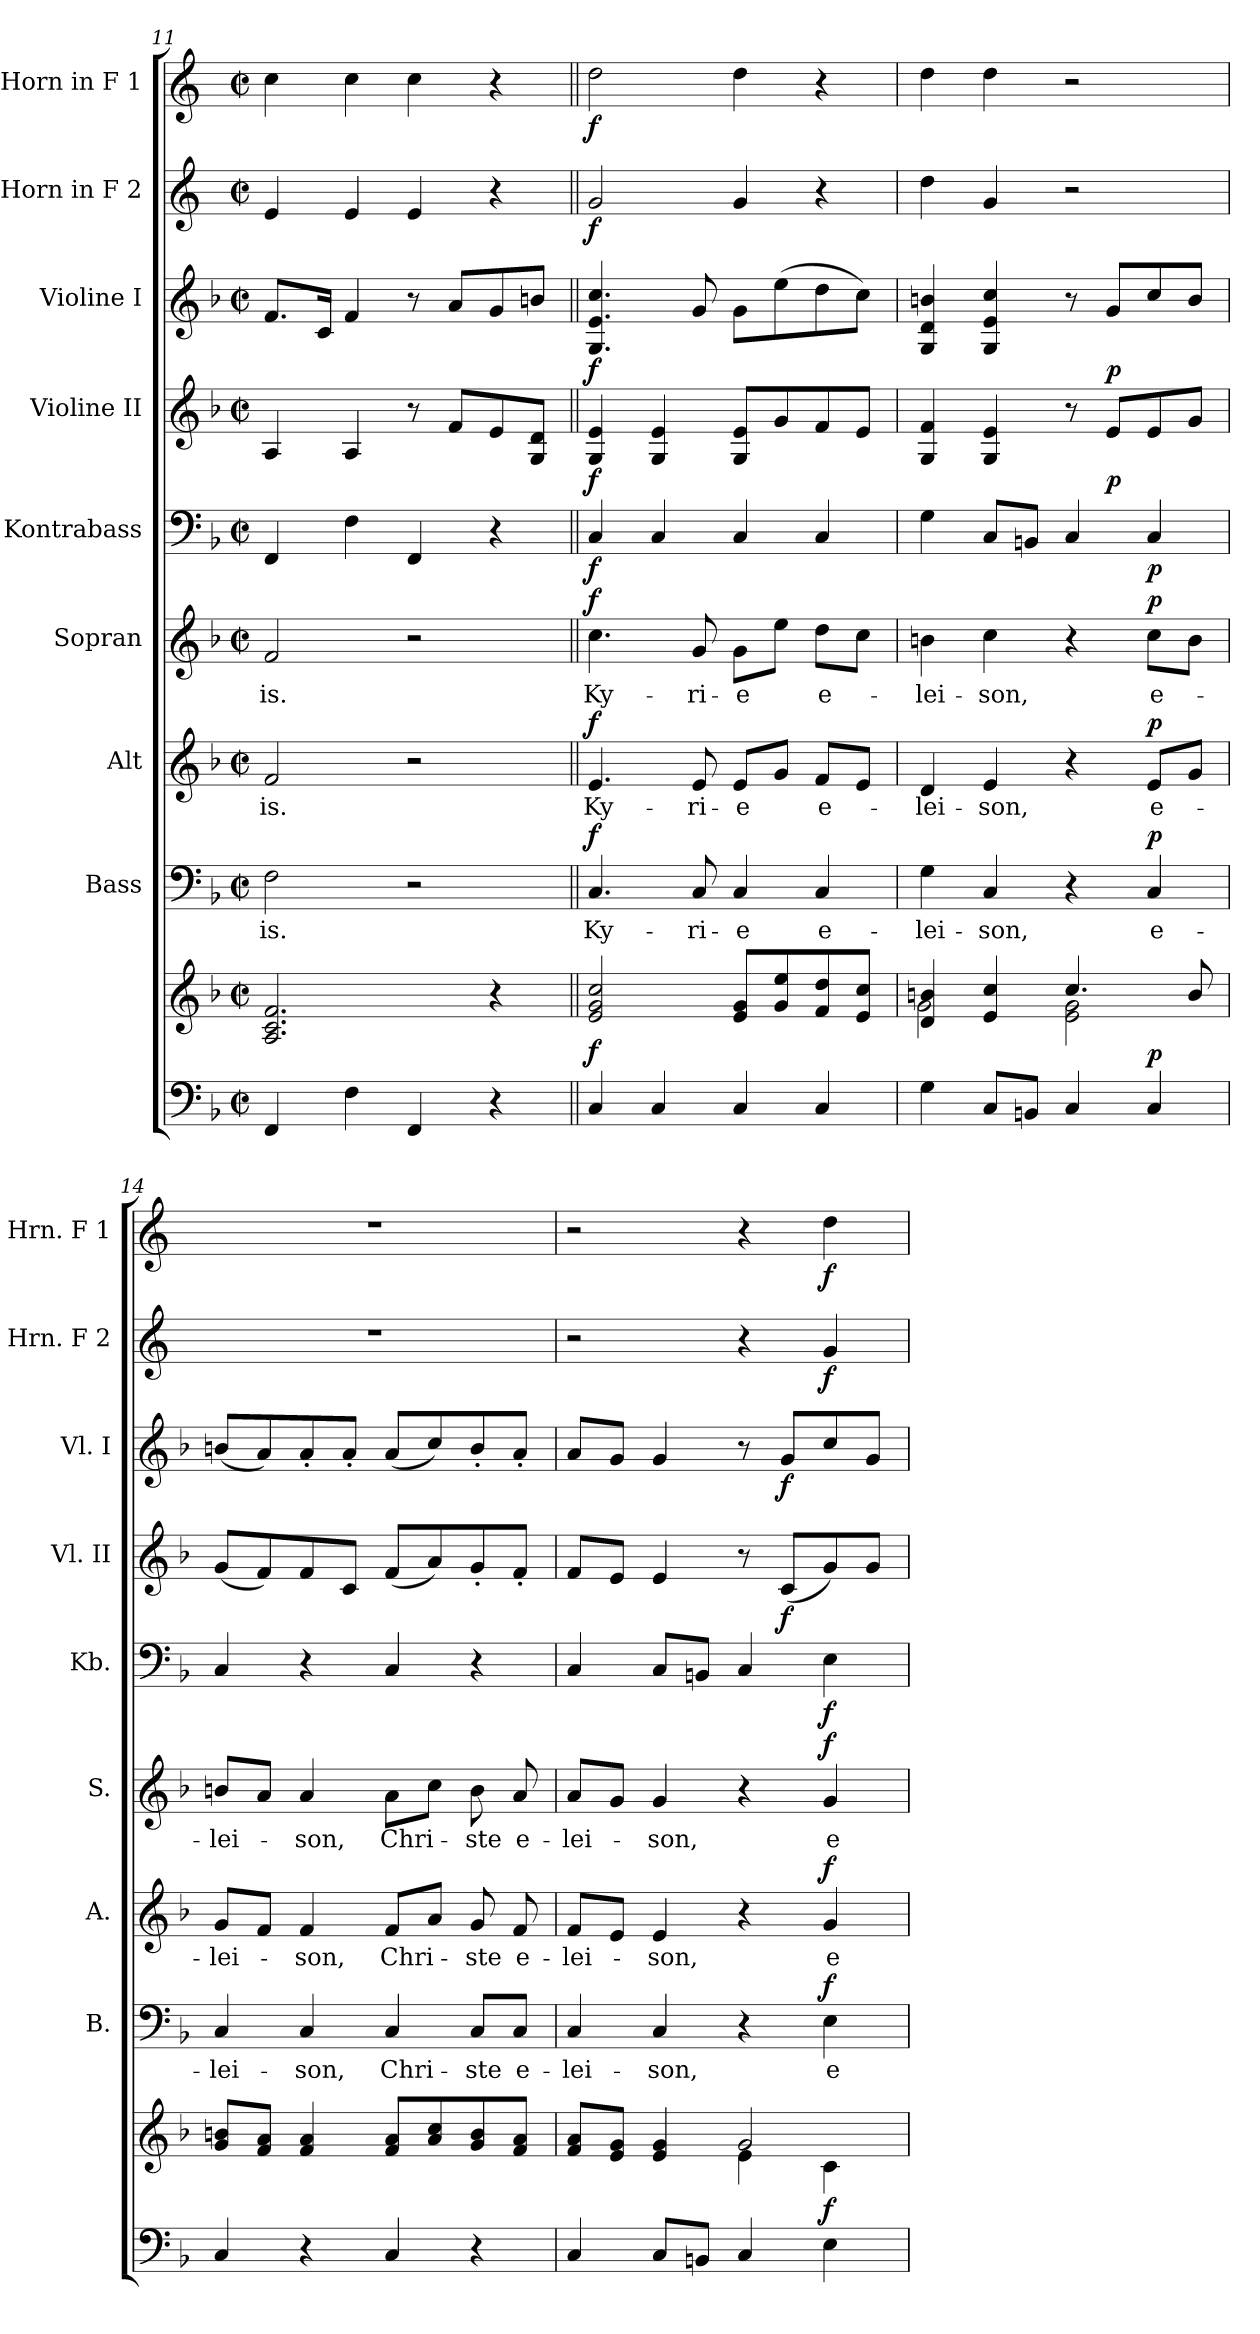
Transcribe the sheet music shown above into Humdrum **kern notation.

**kern	**kern	**dynam	**kern	**text	**dynam	**kern	**text	**dynam	**kern	**text	**dynam	**kern	**dynam	**kern	**dynam	**kern	**dynam	**kern	**dynam	**kern	**dynam
*part9	*part9	*part9	*part8	*part8	*part8	*part7	*part7	*part7	*part6	*part6	*part6	*part5	*part5	*part4	*part4	*part3	*part3	*part2	*part2	*part1	*part1
*staff10	*staff9	*staff9/10	*staff8	*staff8	*staff8	*staff7	*staff7	*staff7	*staff6	*staff6	*staff6	*staff5	*staff5	*staff4	*staff4	*staff3	*staff3	*staff2	*staff2	*staff1	*staff1
*	*	*	*I"Bass	*	*	*I"Alt	*	*	*I"Sopran	*	*	*I"Kontrabass	*	*I"Violine II	*	*I"Violine I	*	*I"Horn in F 2	*	*I"Horn in F 1	*
*	*	*	*I'B.	*	*	*I'A.	*	*	*I'S.	*	*	*I'Kb.	*	*I'Vl. II	*	*I'Vl. I	*	*I'Hrn. F 2	*	*I'Hrn. F 1	*
*clefF4	*clefG2	*	*clefF4	*	*	*clefG2	*	*	*clefG2	*	*	*clefF4	*	*clefG2	*	*clefG2	*	*clefG2	*	*clefG2	*
*	*	*	*	*	*	*	*	*	*	*	*	*ITrd7c12	*	*	*	*	*	*ITrd4c7	*	*ITrd4c7	*
*k[b-]	*k[b-]	*	*k[b-]	*	*	*k[b-]	*	*	*k[b-]	*	*	*k[b-]	*	*k[b-]	*	*k[b-]	*	*k[b-]	*	*k[b-]	*
*F:	*F:	*	*F:	*	*	*F:	*	*	*F:	*	*	*F:	*	*F:	*	*F:	*	*F:	*	*F:	*
*M2/2	*M2/2	*	*M2/2	*	*	*M2/2	*	*	*M2/2	*	*	*M2/2	*	*M2/2	*	*M2/2	*	*M2/2	*	*M2/2	*
*met(c|)	*met(c|)	*	*met(c|)	*	*	*met(c|)	*	*	*met(c|)	*	*	*met(c|)	*	*met(c|)	*	*met(c|)	*	*met(c|)	*	*met(c|)	*
=11	=11	=11	=11	=11	=11	=11	=11	=11	=11	=11	=11	=11	=11	=11	=11	=11	=11	=11	=11	=11	=11
!	!	!	!	!LO:LY:b	!	!	!LO:LY:b	!	!	!LO:LY:b	!	!	!	!	!	!	!	!	!	!	!
4FF/	2.A/ 2.c/ 2.f/	.	2F\	-is.	.	2f/	-is.	.	2f/	-is.	.	4FFF/	.	4A/	.	8.f/L	.	4A/	.	4f\	.
.	.	.	.	.	.	.	.	.	.	.	.	.	.	.	.	16c/Jk	.	.	.	.	.
4F\	.	.	.	.	.	.	.	.	.	.	.	4FF\	.	4A/	.	4f/	.	4A/	.	4f\	.
4FF/	.	.	2r	.	.	2r	.	.	2r	.	.	4FFF/	.	8r	.	8r	.	4A/	.	4f\	.
.	.	.	.	.	.	.	.	.	.	.	.	.	.	8f/L	.	8a/L	.	.	.	.	.
4r	4r	.	.	.	.	.	.	.	.	.	.	4r	.	8e/	.	8g/	.	4r	.	4r	.
.	.	.	.	.	.	.	.	.	.	.	.	.	.	8G/ 8d/J	.	8bn/J	.	.	.	.	.
!!LO:PB:g=z
=12||	=12||	=12||	=12||	=12||	=12||	=12||	=12||	=12||	=12||	=12||	=12||	=12||	=12||	=12||	=12||	=12||	=12||	=12||	=12||	=12||	=12||
!	!	!LO:DY:a=2	!	!LO:LY:b	!LO:DY:a	!	!LO:LY:b	!LO:DY:a	!	!LO:LY:b	!LO:DY:a	!	!LO:DY:b	!	!LO:DY:b	!	!LO:DY:b	!	!LO:DY:b	!	!LO:DY:b
4C/	2e/ 2g/ 2cc/	f	4.C/	Ky-	f	4.e/	Ky-	f	4.cc\	Ky-	f	4CC/	f	4G/ 4e/	f	4.G/ 4.e/ 4.cc/	f	2c/	f	2g\	f
4C/	.	.	.	.	.	.	.	.	.	.	.	4CC/	.	4G/ 4e/	.	.	.	.	.	.	.
!	!	!	!	!LO:LY:b	!	!	!LO:LY:b	!	!	!LO:LY:b	!	!	!	!	!	!	!	!	!	!	!
.	.	.	8C/	-ri-	.	8e/	-ri-	.	8g/	-ri-	.	.	.	.	.	8g/	.	.	.	.	.
!	!	!	!	!LO:LY:b	!	!	!LO:LY:b	!	!	!LO:LY:b	!	!	!	!	!	!	!	!	!	!	!
4C/	8e/ 8g/L	.	4C/	-e	.	8e/L	-e	.	8g\L	-e	.	4CC/	.	8G/ 8e/L	.	8g\L	.	4c/	.	4g\	.
.	8g/ 8ee/	.	.	.	.	8g/J	.	.	8ee\J	.	.	.	.	8g/	.	(>8ee\	.	.	.	.	.
!	!	!	!	!LO:LY:b	!	!	!LO:LY:b	!	!	!LO:LY:b	!	!	!	!	!	!	!	!	!	!	!
4C/	8f/ 8dd/	.	4C/	e-	.	8f/L	e-	.	8dd\L	e-	.	4CC/	.	8f/	.	8dd\	.	4r	.	4r	.
.	8e/ 8cc/J	.	.	.	.	8e/J	.	.	8cc\J	.	.	.	.	8e/J	.	8cc\J)	.	.	.	.	.
=13	=13	=13	=13	=13	=13	=13	=13	=13	=13	=13	=13	=13	=13	=13	=13	=13	=13	=13	=13	=13	=13
*	*^	*	*	*	*	*	*	*	*	*	*	*	*	*	*	*	*	*	*	*	*
!	!	!	!	!	!LO:LY:b	!	!	!LO:LY:b	!	!	!LO:LY:b	!	!	!	!	!	!	!	!	!	!	!
4G\	4d/ 4bn/	2g\	.	4G\	-lei-	.	4d/	-lei-	.	4bn\	-lei-	.	4GG\	.	4G/ 4f/	.	4G/ 4d/ 4bn/	.	4g\	.	4g\	.
!	!	!	!	!	!LO:LY:b	!	!	!LO:LY:b	!	!	!LO:LY:b	!	!	!	!	!	!	!	!	!	!	!
8C/L	4e/ 4cc/	.	.	4C/	-son,	.	4e/	-son,	.	4cc\	-son,	.	8CC/L	.	4G/ 4e/	.	4G/ 4e/ 4cc/	.	4c/	.	4g\	.
8BBn/J	.	.	.	.	.	.	.	.	.	.	.	.	8BBBn/J	.	.	.	.	.	.	.	.	.
4C/	4.cc/	2e\ 2g\	.	4r	.	.	4r	.	.	4r	.	.	4CC/	.	8r	.	8r	.	2r	.	2r	.
!	!	!	!	!	!	!	!	!	!	!	!	!	!	!	!	!LO:DY:b	!	!LO:DY:b	!	!	!	!
.	.	.	.	.	.	.	.	.	.	.	.	.	.	.	8e/L	p	8g/L	p	.	.	.	.
!	!	!	!LO:DY:a=2	!	!LO:LY:b	!LO:DY:a	!	!LO:LY:b	!LO:DY:a	!	!LO:LY:b	!LO:DY:a	!	!LO:DY:b	!	!	!	!	!	!	!	!
4C/	.	.	p	4C/	e-	p	8e/L	e-	p	8cc\L	e-	p	4CC/	p	8e/	.	8cc/	.	.	.	.	.
.	8b/	.	.	.	.	.	8g/J	.	.	8b\J	.	.	.	.	8g/J	.	8b/J	.	.	.	.	.
*	*v	*v	*	*	*	*	*	*	*	*	*	*	*	*	*	*	*	*	*	*	*	*
=14	=14	=14	=14	=14	=14	=14	=14	=14	=14	=14	=14	=14	=14	=14	=14	=14	=14	=14	=14	=14	=14
!	!	!	!	!LO:LY:b	!	!	!LO:LY:b	!	!	!LO:LY:b	!	!	!	!	!	!	!	!	!	!	!
4C/	8g/ 8bn/L	.	4C/	-lei-	.	8g/L	-lei-	.	8bn/L	-lei-	.	4CC/	.	(<8g/L	.	(<8bn/L	.	1r	.	1r	.
.	8f/ 8a/J	.	.	.	.	8f/J	.	.	8a/J	.	.	.	.	8f/)	.	8a/)	.	.	.	.	.
!	!	!	!	!LO:LY:b	!	!	!LO:LY:b	!	!	!LO:LY:b	!	!	!	!	!	!	!	!	!	!	!
4r	4f/ 4a/	.	4C/	-son,	.	4f/	-son,	.	4a/	-son,	.	4r	.	8f/	.	8a'</	.	.	.	.	.
.	.	.	.	.	.	.	.	.	.	.	.	.	.	8c/J	.	8a'</J	.	.	.	.	.
!	!	!	!	!LO:LY:b	!	!	!LO:LY:b	!	!	!LO:LY:b	!	!	!	!	!	!	!	!	!	!	!
4C/	8f/ 8a/L	.	4C/	Chri-	.	8f/L	Chri-	.	8a\L	Chri-	.	4CC/	.	(<8f/L	.	(<8a/L	.	.	.	.	.
.	8a/ 8cc/	.	.	.	.	8a/J	.	.	8cc\J	.	.	.	.	8a/)	.	8cc/)	.	.	.	.	.
!	!	!	!	!LO:LY:b	!	!	!LO:LY:b	!	!	!LO:LY:b	!	!	!	!	!	!	!	!	!	!	!
4r	8g/ 8b/	.	8C/L	-ste	.	8g/	-ste	.	8b\	-ste	.	4r	.	8g'</	.	8b'</	.	.	.	.	.
!	!	!	!	!LO:LY:b	!	!	!LO:LY:b	!	!	!LO:LY:b	!	!	!	!	!	!	!	!	!	!	!
.	8f/ 8a/J	.	8C/J	e-	.	8f/	e-	.	8a/	e-	.	.	.	8f'</J	.	8a'</J	.	.	.	.	.
=15	=15	=15	=15	=15	=15	=15	=15	=15	=15	=15	=15	=15	=15	=15	=15	=15	=15	=15	=15	=15	=15
*	*^	*	*	*	*	*	*	*	*	*	*	*	*	*	*	*	*	*	*	*	*
!	!	!	!	!	!LO:LY:b	!	!	!LO:LY:b	!	!	!LO:LY:b	!	!	!	!	!	!	!	!	!	!	!
4C/	8f/ 8a/L	2ryy	.	4C/	-lei-	.	8f/L	-lei-	.	8a/L	-lei-	.	4CC/	.	8f/L	.	8a/L	.	2r	.	2r	.
.	8e/ 8g/J	.	.	.	.	.	8e/J	.	.	8g/J	.	.	.	.	8e/J	.	8g/J	.	.	.	.	.
!	!	!	!	!	!LO:LY:b	!	!	!LO:LY:b	!	!	!LO:LY:b	!	!	!	!	!	!	!	!	!	!	!
8C/L	4e/ 4g/	.	.	4C/	-son,	.	4e/	-son,	.	4g/	-son,	.	8CC/L	.	4e/	.	4g/	.	.	.	.	.
8BBn/J	.	.	.	.	.	.	.	.	.	.	.	.	8BBBn/J	.	.	.	.	.	.	.	.	.
4C/	2g/	4e\	.	4r	.	.	4r	.	.	4r	.	.	4CC/	.	8r	.	8r	.	4r	.	4r	.
!	!	!	!	!	!	!	!	!	!	!	!	!	!	!	!	!LO:DY:b	!	!LO:DY:b	!	!	!	!
.	.	.	.	.	.	.	.	.	.	.	.	.	.	.	(<8c/L	f	8g/L	f	.	.	.	.
!	!	!	!LO:DY:a=2	!	!LO:LY:b	!LO:DY:a	!	!LO:LY:b	!LO:DY:a	!	!LO:LY:b	!LO:DY:a	!	!LO:DY:b	!	!	!	!	!	!LO:DY:b	!	!LO:DY:b
4E\	.	4c\	f	4E\	e-	f	4g/	e-	f	4g/	e-	f	4EE\	f	8g/)	.	8cc/	.	4c/	f	4g\	f
.	.	.	.	.	.	.	.	.	.	.	.	.	.	.	8g/J	.	8g/J	.	.	.	.	.
*	*v	*v	*	*	*	*	*	*	*	*	*	*	*	*	*	*	*	*	*	*	*	*
=	=	=	=	=	=	=	=	=	=	=	=	=	=	=	=	=	=	=	=	=	=
*-	*-	*-	*-	*-	*-	*-	*-	*-	*-	*-	*-	*-	*-	*-	*-	*-	*-	*-	*-	*-	*-
